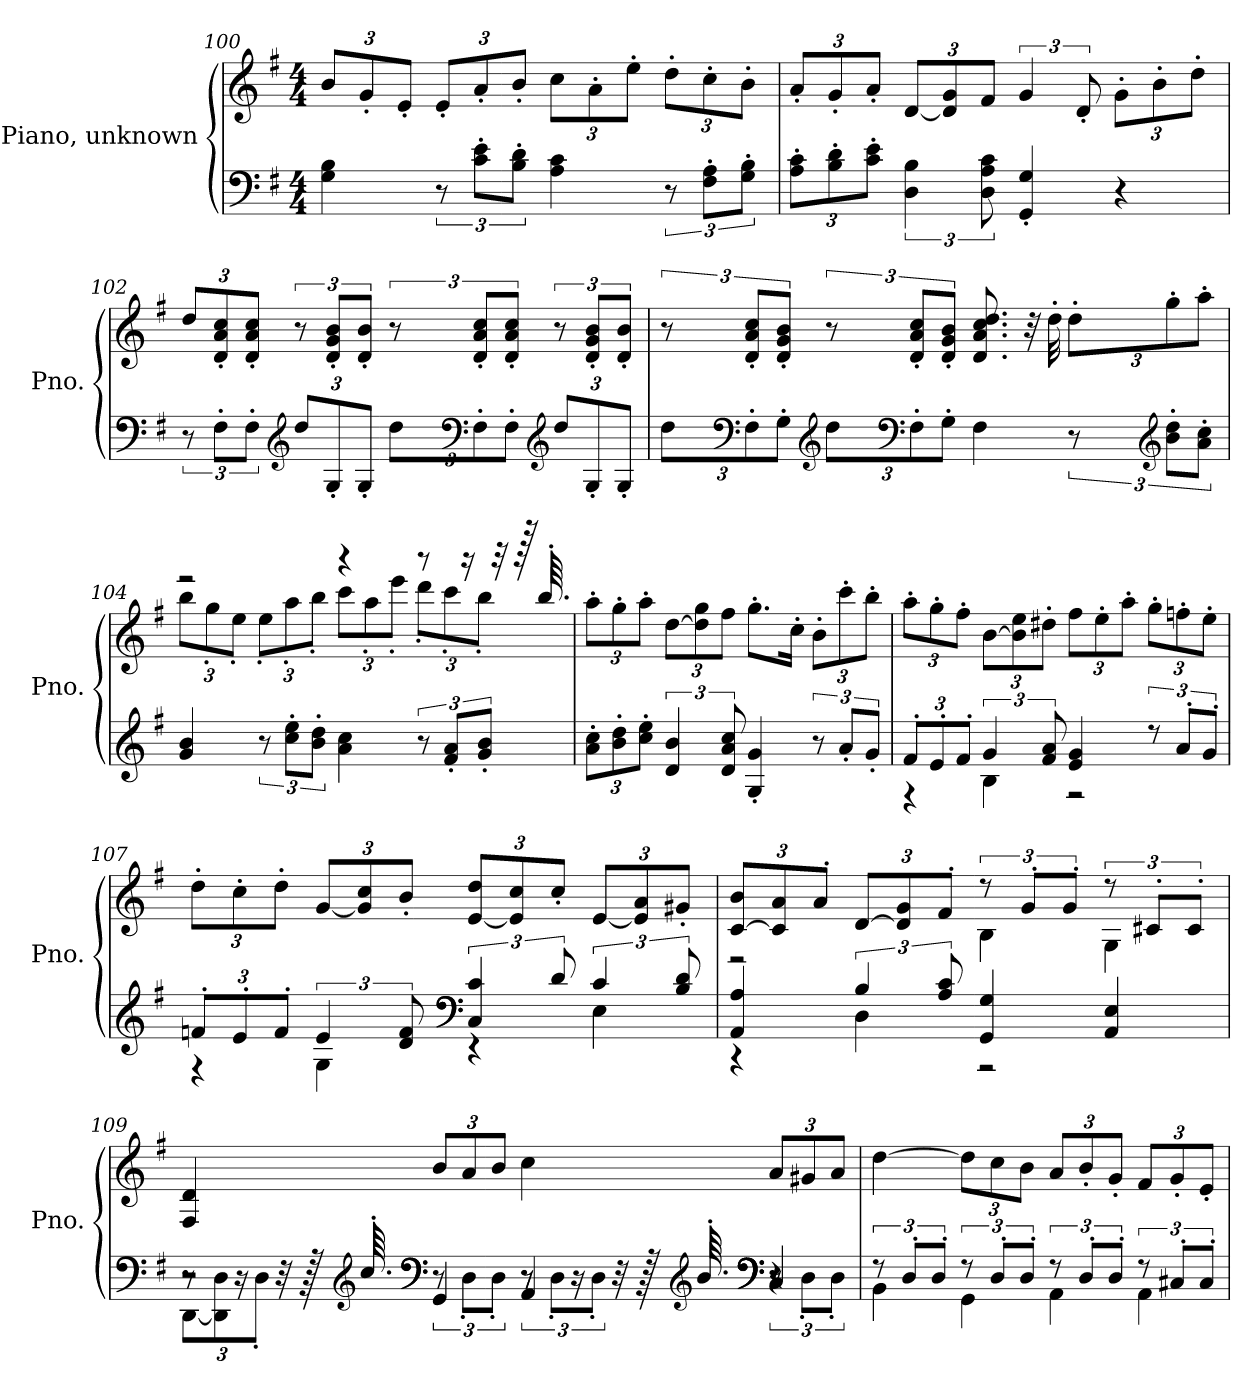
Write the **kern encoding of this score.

**kern	**kern
*part1	*part1
*staff2	*staff1
*I"Piano, unknown	*
*I'Pno.	*
!!LO:LB:g=z
*clefF4	*clefG2
*k[f#]	*k[f#]
*M4/4	*M4/4
*	*Xbrackettup
=100	=100
4G\ 4B\	12b/L
.	12g'/
.	12e'/J
12r	12e'/L
12c\' 12e\'L	12a'/
12B\' 12d\'J	12b'/J
4A\ 4c\	12cc\L
.	12a'\
.	12ee'\J
12r	12dd'\L
12F#\' 12A\'L	12cc'\
12G\' 12B\'J	12b'\J
=101	=101
*Xbrackettup	*
12A\' 12c\'L	12a'/L
12B\' 12d\'	12g'/
12c\' 12e\'J	12a'/J
*brackettup	*
6D\ 6B\	[12d/L
.	12d/] 12g/
12D\ 12A\ 12c\	12f#/J
*	*brackettup
4GG/' 4G/'	6g/
.	12d'/
*	*Xbrackettup
4r	12g'\L
.	12b'\
.	12dd'\J
=102	=102
12r	12dd/L
12F#'\L	12d/' 12a/' 12cc/'
12F#'\J	12d/' 12a/' 12cc/'J
*clefG2	*
*Xbrackettup	*brackettup
12dd/L	12r
12G'/	12d/' 12g/' 12b/'L
12G'/J	12d/' 12b/'J
12dd\L	12r
*clefF4	*
12F#'\	12d/' 12a/' 12cc/'L
12F#'\J	12d/' 12a/' 12cc/'J
*clefG2	*
12dd/L	12r
12G'/	12d/' 12g/' 12b/'L
12G'/J	12d/' 12b/'J
!!LO:LB:g=z
=103	=103
12dd\L	12r
*clefF4	*
12F#'\	12d/' 12a/' 12cc/'L
12G'\J	12d/' 12g/' 12b/'J
*clefG2	*
12dd\L	12r
*clefF4	*
12F#'\	12d/' 12a/' 12cc/'L
12G'\J	12d/' 12g/' 12b/'J
4F#\	8.d/ 8.a/ 8.cc/ 8.dd/
.	32r
.	32dd'\
*brackettup	*Xbrackettup
12r	12dd'\L
*clefG2	*
12b\' 12dd\'L	12gg'\
12a\' 12cc\'J	12aa'\J
=104	=104
*	*^
4g/ 4b/	2r	12bb\L
.	.	12gg'\
.	.	12ee'\J
12r	.	12ee'\L
12cc\' 12ee\'L	.	12aa'\
12b\' 12dd\'J	.	12bb'\J
4a\ 4cc\	4r	12ccc\L
.	.	12aa'\
.	.	12eee'\J
12r	8r	12ddd'\L
12f#/' 12a/'L	.	12ccc'\
.	16r	.
12g/' 12b/'J	.	12bb'\J
.	32r	.
.	128r	.
.	64.bb'/	.
*	*v	*v
!!LO:LB:g=z
=105	=105
*Xbrackettup	*
12a\' 12cc\'L	12aa'\L
12b\' 12dd\'	12gg'\
12cc\' 12ee\'J	12aa'\J
*brackettup	*
6d/ 6b/	[12dd\L
.	12dd\] 12gg\
12d/ 12a/ 12cc/	12ff#\J
4G/' 4g/'	8.gg'\L
.	16cc'\Jk
12r	12b'\L
12a'/L	12ccc'\
12g'/J	12bb'\J
=106	=106
*Xbrackettup	*
*^	*
12f#'/L	4r	12aa'\L
12e'/	.	12gg'\
12f#'/J	.	12ff#'\J
*brackettup	*	*
6g/	4B\	[12b\L
.	.	12b\] 12ee\
12f#/ 12a/	.	12dd#X'\J
4e/ 4g/	2r	12ff#\L
.	.	12ee'\
.	.	12aa'\J
12r	.	12gg'\L
12a'/L	.	12ffn'\
12g'/J	.	12ee'\J
=107	=107	=107
*Xbrackettup	*	*
12fn'/L	4r	12dd'\L
12e'/	.	12cc'\
12f'/J	.	12dd'\J
*brackettup	*	*
6e/	4G\	[12g/L
.	.	12g/] 12cc/
12d/ 12f/	.	12b'/J
*clefF4	*	*
6C/ 6c/	4r	[12e/ 12dd/L
.	.	12e/] 12cc/
12d/	.	12cc'/J
6c/	4E\	[12e/L
.	.	12e/] 12a/
12B/ 12d/	.	12g#X'/J
!!LO:PB:g=z
=108	=108	=108
*	*	*^
4AA/ 4A/	4r	[12c/ 12b/L	2r
.	.	12c/] 12a/	.
.	.	12a'/J	.
6B/	4D\	[12d/L	.
.	.	12d/] 12g/	.
12A/ 12c/	.	12f#'/J	.
*	*	*brackettup	*
4GG/ 4G/	2r	12r	4B\
.	.	12g'/L	.
.	.	12g'/J	.
4AA/ 4E/	.	12r	4G\
.	.	12c#X'/L	.
.	.	12c#'/J	.
*	*	*v	*v
=109	=109	=109
*	*Xbrackettup	*
*	*^	*
8r	[12DD\L	2r	4F#/ 4d/
.	12DD\] 12D\	.	.
16r	.	.	.
.	12D'\J	.	.
32r	.	.	.
128r	.	.	.
*clefG2	*	*	*
64.cc'/	.	.	.
*clefF4	*	*	*
*	*brackettup	*	*Xbrackettup
4GG/	12r	.	12b/L
.	12D'\L	.	12a/
.	12D'\J	.	12b/J
8r	12r	4AA/	4cc\
.	12D'\L	.	.
16r	.	.	.
.	12D'\J	.	.
32r	.	.	.
128r	.	.	.
*clefG2	*	*	*
64.b'/	.	.	.
*clefF4	*	*	*
4r	12r	4C/	12a/L
.	12D'\L	.	12g#X/
.	12D'\J	.	12a/J
*	*v	*v	*
!!LO:LB:g=z
=110	=110	=110
12r	4BB\	[4dd\
12D'/L	.	.
12D'/J	.	.
12r	4GG\	12dd\L]
12D'/L	.	12cc\
12D'/J	.	12b\J
12r	4AA\	12a/L
12D'/L	.	12b'/
12D'/J	.	12g'/J
12r	4AA\	12f#/L
12C#X'/L	.	12g'/
12C#'/J	.	12e'/J
*v	*v	*
=	=
*-	*-
